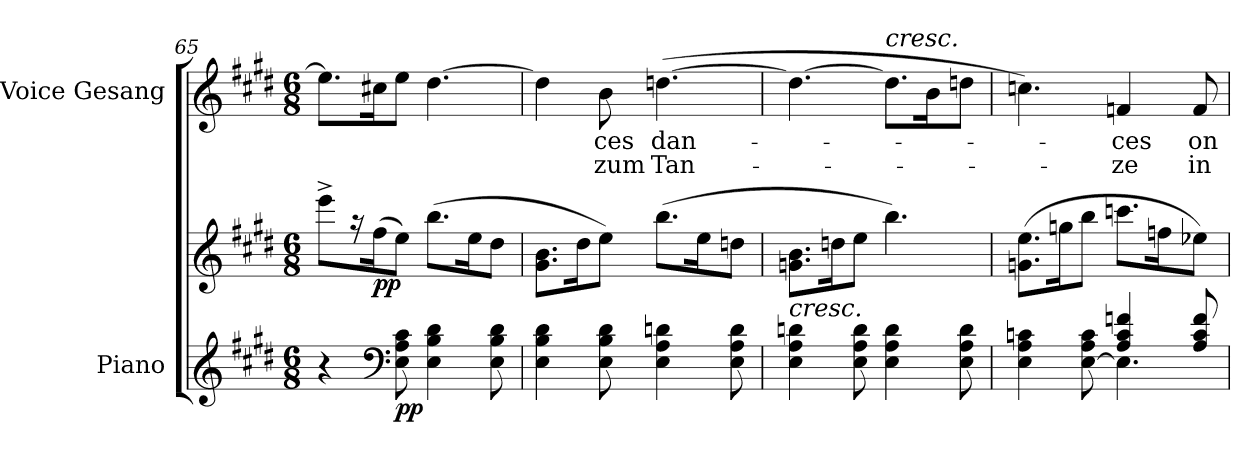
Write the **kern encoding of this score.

**kern	**kern	**dynam	**kern	**text	**text
*part2	*part2	*part2	*part1	*part1	*part1
*staff3	*staff2	*staff2/3	*staff1	*staff1	*staff1
*I"Piano	*	*	*I"Voice Gesang	*	*
*I'Pno	*	*	*	*	*
*clefG2	*clefG2	*	*clefG2	*	*
*k[f#c#g#d#]	*k[f#c#g#d#]	*	*k[f#c#g#d#]	*	*
*M6/8	*M6/8	*	*M6/8	*	*
=65	=65	=65	=65	=65	=65
4r	8eee^\L	.	8.ee\L]	.	.
.	16raa	.	.	.	.
!	!	!LO:DY:b	!	!	!
.	(>16ff#\K	pp	16cc#X\K	.	.
*clefF4	*	*	*	*	*
!	!	!LO:DY:b=2	!	!	!
8E\ 8A\ 8c#\	8ee\J)	pp	8ee\J	.	.
4E\ 4B\ 4d#\	(>8.bb\L	.	[4.dd#\	.	.
.	16ee\K	.	.	.	.
8E\ 8B\ 8d#\	8dd#\J	.	.	.	.
=66	=66	=66	=66	=66	=66
4E\ 4B\ 4d#\	8.g#\ 8.b\L	.	4dd#\]	.	.
.	16dd#\K	.	.	.	.
!	!	!	!	!LO:LY:b	!LO:LY:b
8E\ 8B\ 8d#\	8ee\J)	.	8b\	-ces	zum
!	!	!	!	!LO:LY:b	!LO:LY:b
4E\ 4A\ 4dn\	(>8.bb\L	.	(>[4.ddn\	dan-	Tan-
.	16ee\K	.	.	.	.
8E\ 8A\ 8d\	8ddn\J	.	.	.	.
!!LO:LB:g=z
=67	=67	=67	=67	=67	=67
!	!LO:TX:b:i:t=cresc.	!	!	!	!
4E\ 4A\ 4dn\	8.gn\ 8.b\L	.	4.ddn\_	.	.
.	16ddn\K	.	.	.	.
8E\ 8A\ 8d\	8ee\J	.	.	.	.
!	!	!	!LO:TX:a:i:t=cresc.	!	!
4E\ 4A\ 4d\	4.bb\)	.	8.dd\L]	.	.
.	.	.	16b\K	.	.
8E\ 8A\ 8d\	.	.	8dd\J	.	.
=68	=68	=68	=68	=68	=68
*^	*	*	*	*	*
4E\ 4A\ 4cn\	4.ryy	(>8.gn\ 8.ee\L	.	4.ccn\)	.	.
.	.	16ggn\K	.	.	.	.
[8E\ 8A\ 8c\	.	8bb\J	.	.	.	.
!	!	!	!	!	!LO:LY:b	!LO:LY:b
4A/ 4c/ 4fn/	4.E\]	8.cccn\L	.	4fn/	-ces	-ze
.	.	16ffn\K	.	.	.	.
!	!	!	!	!	!LO:LY:b	!LO:LY:b
8A/ 8c/ 8f/	.	8ee-X\J)	.	8f/	on	in
*v	*v	*	*	*	*	*
=	=	=	=	=	=
*-	*-	*-	*-	*-	*-
